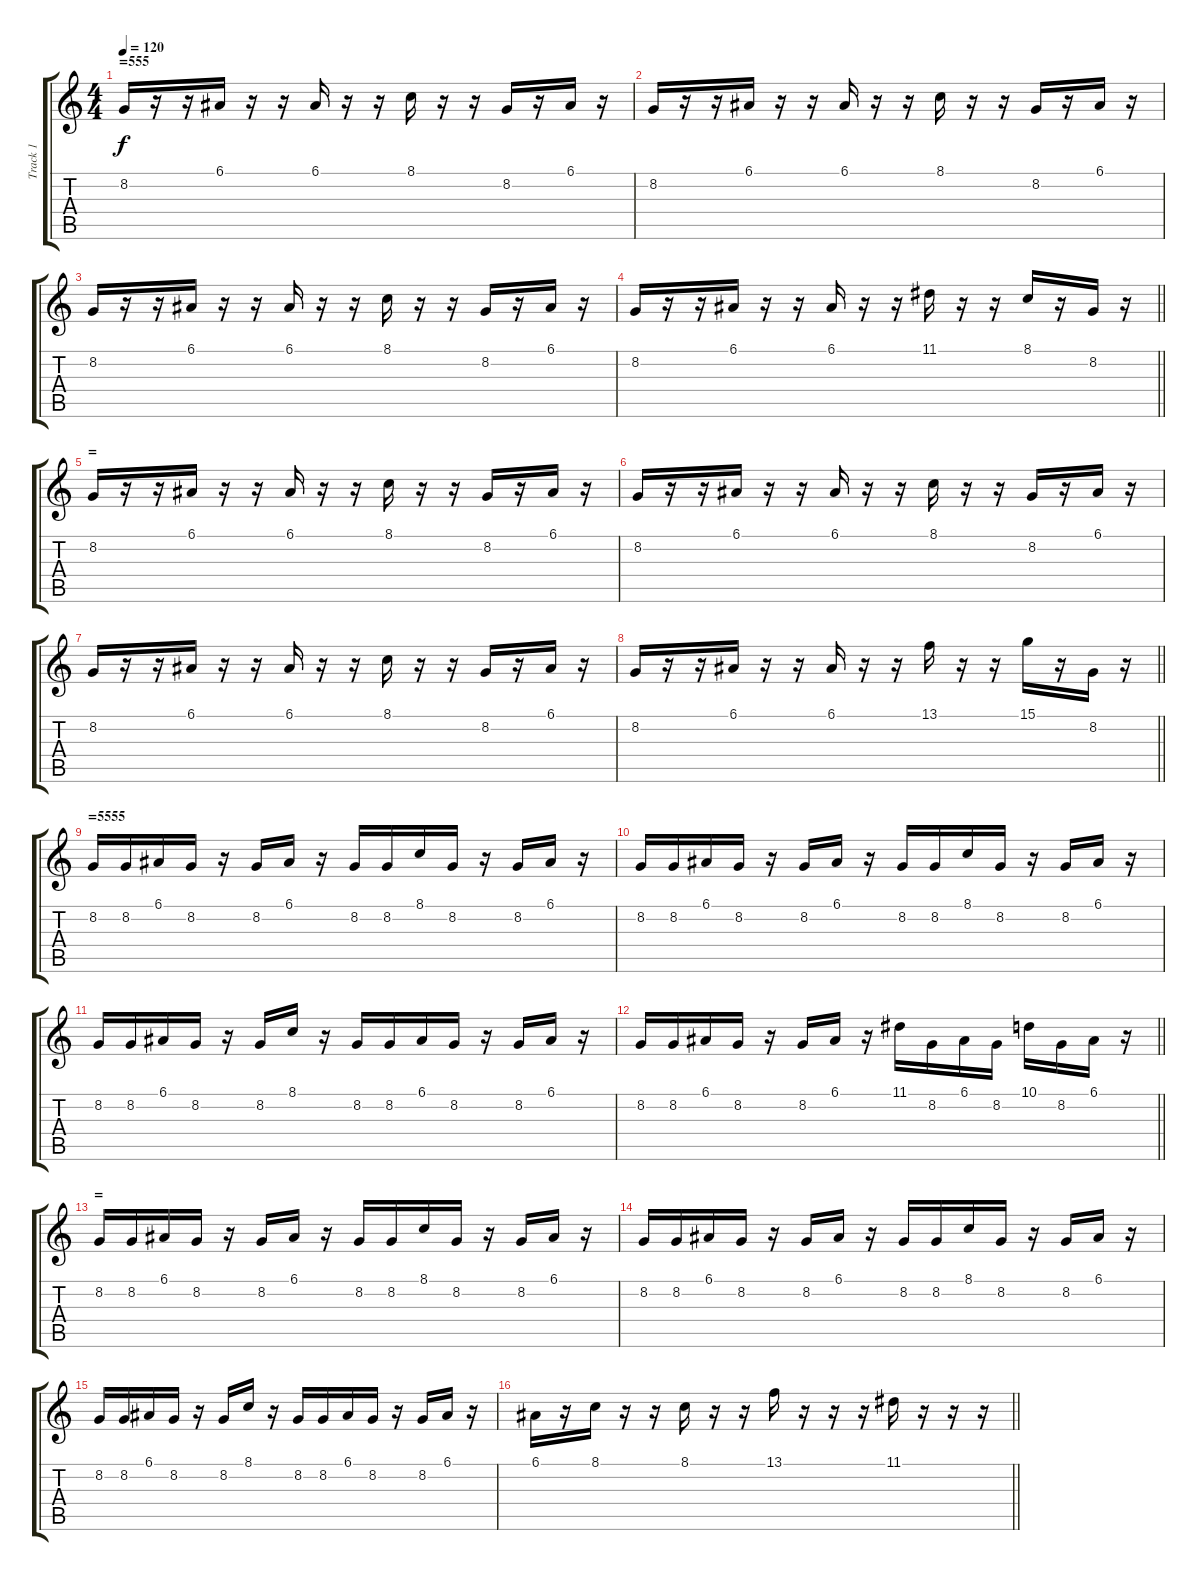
\track ("Track 1" "Track 1") {instrument fx1rain}
\staff {score tabs}
\tuning (E4 B3 G3 D3 A2 E2) {hide}
\ts (4 4)
\section ("" "=555")
\tempo 120
\clef g2
\ks c
8.2.16{dy f} r.16 r.16 6.1.16 r.16 r.16 6.1.16 r.16 r.16 8.1.16 r.16 r.16 8.2.16 r.16 6.1.16 r.16 |
8.2.16 r.16 r.16 6.1.16 r.16 r.16 6.1.16 r.16 r.16 8.1.16 r.16 r.16 8.2.16 r.16 6.1.16 r.16 |
8.2.16 r.16 r.16 6.1.16 r.16 r.16 6.1.16 r.16 r.16 8.1.16 r.16 r.16 8.2.16 r.16 6.1.16 r.16 |
\barLineRight lightlight
8.2.16 r.16 r.16 6.1.16 r.16 r.16 6.1.16 r.16 r.16 11.1.16 r.16 r.16 8.1.16 r.16 8.2.16 r.16 |
\section ("" "=")
8.2.16 r.16 r.16 6.1.16 r.16 r.16 6.1.16 r.16 r.16 8.1.16 r.16 r.16 8.2.16 r.16 6.1.16 r.16 |
8.2.16 r.16 r.16 6.1.16 r.16 r.16 6.1.16 r.16 r.16 8.1.16 r.16 r.16 8.2.16 r.16 6.1.16 r.16 |
8.2.16 r.16 r.16 6.1.16 r.16 r.16 6.1.16 r.16 r.16 8.1.16 r.16 r.16 8.2.16 r.16 6.1.16 r.16 |
\barLineRight lightlight
8.2.16 r.16 r.16 6.1.16 r.16 r.16 6.1.16 r.16 r.16 13.1.16 r.16 r.16 15.1.16 r.16 8.2.16 r.16 |
\section ("" "=5555")
8.2.16 8.2.16 6.1.16 8.2.16 r.16 8.2.16 6.1.16 r.16 8.2.16 8.2.16 8.1.16 8.2.16 r.16 8.2.16 6.1.16 r.16 |
8.2.16 8.2.16 6.1.16 8.2.16 r.16 8.2.16 6.1.16 r.16 8.2.16 8.2.16 8.1.16 8.2.16 r.16 8.2.16 6.1.16 r.16 |
8.2.16 8.2.16 6.1.16 8.2.16 r.16 8.2.16 8.1.16 r.16 8.2.16 8.2.16 6.1.16 8.2.16 r.16 8.2.16 6.1.16 r.16 |
\barLineRight lightlight
8.2.16 8.2.16 6.1.16 8.2.16 r.16 8.2.16 6.1.16 r.16 11.1.16 8.2.16 6.1.16 8.2.16 10.1.16 8.2.16 6.1.16 r.16 |
\section ("" "=")
8.2.16 8.2.16 6.1.16 8.2.16 r.16 8.2.16 6.1.16 r.16 8.2.16 8.2.16 8.1.16 8.2.16 r.16 8.2.16 6.1.16 r.16 |
8.2.16 8.2.16 6.1.16 8.2.16 r.16 8.2.16 6.1.16 r.16 8.2.16 8.2.16 8.1.16 8.2.16 r.16 8.2.16 6.1.16 r.16 |
8.2.16 8.2.16 6.1.16 8.2.16 r.16 8.2.16 8.1.16 r.16 8.2.16 8.2.16 6.1.16 8.2.16 r.16 8.2.16 6.1.16 r.16 |
\barLineRight lightlight
6.1.16 r.16 8.1.16 r.16 r.16 8.1.16 r.16 r.16 13.1.16 r.16 r.16 r.16 11.1.16 r.16 r.16 r.16
